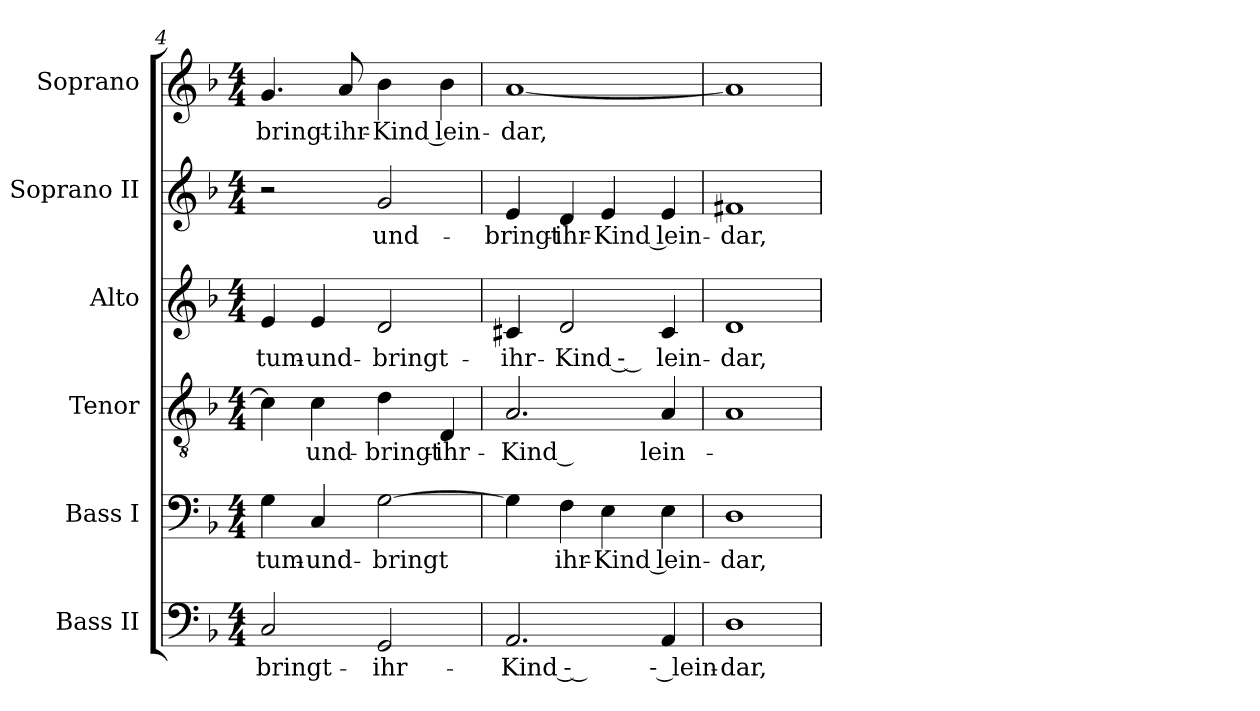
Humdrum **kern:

**kern	**text	**kern	**text	**kern	**text	**kern	**text	**kern	**text	**kern	**text
*part6	*part6	*part5	*part5	*part4	*part4	*part3	*part3	*part2	*part2	*part1	*part1
*staff6	*staff6	*staff5	*staff5	*staff4	*staff4	*staff3	*staff3	*staff2	*staff2	*staff1	*staff1
*I"Bass II	*	*I"Bass I	*	*I"Tenor	*	*I"Alto	*	*I"Soprano  II	*	*I"Soprano	*
*I'B II	*	*I'B I	*	*I'T	*	*I'A	*	*I'S II	*	*	*
!!LO:PB:g=z
*clefF4	*	*clefF4	*	*clefGv2	*	*clefG2	*	*clefG2	*	*clefG2	*
*	*	*	*	*ITrd7c12	*	*	*	*	*	*	*
*k[b-]	*	*k[b-]	*	*k[b-]	*	*k[b-]	*	*k[b-]	*	*k[b-]	*
*F:	*	*F:	*	*F:	*	*F:	*	*F:	*	*F:	*
*M4/4	*	*M4/4	*	*M4/4	*	*M4/4	*	*M4/4	*	*M4/4	*
=4	=4	=4	=4	=4	=4	=4	=4	=4	=4	=4	=4
!	!LO:LY:b:color=#000000	!	!	!	!	!	!	!	!	!	!
!	!	!	!LO:LY:b:color=#000000	!	!	!	!	!	!	!	!
!	!	!	!	!	!	!	!LO:LY:b:color=#000000	!	!	!	!
!	!	!	!	!	!	!	!	!	!	!	!LO:LY:b:color=#000000
2Ci/	-bringt-	4Gi\	-tum-	4Ci\]	.	4ei/	-tum-	2r	.	4.gi/	-bringt-
!	!	!	!LO:LY:b:color=#000000	!	!	!	!	!	!	!	!
!	!	!	!	!	!LO:LY:b:color=#000000	!	!	!	!	!	!
!	!	!	!	!	!	!	!LO:LY:b:color=#000000	!	!	!	!
.	.	4Ci/	-und-	4Ci\	und-	4ei/	-und-	.	.	.	.
!	!	!	!	!	!	!	!	!	!	!	!LO:LY:b:color=#000000
.	.	.	.	.	.	.	.	.	.	8ai/	-ihr-
!	!LO:LY:b:color=#000000	!	!	!	!	!	!	!	!	!	!
!	!	!	!LO:LY:b:color=#000000	!	!	!	!	!	!	!	!
!	!	!	!	!	!LO:LY:b:color=#000000	!	!	!	!	!	!
!	!	!	!	!	!	!	!LO:LY:b:color=#000000	!	!	!	!
!	!	!	!	!	!	!	!	!	!LO:LY:b:color=#000000	!	!
!	!	!	!	!	!	!	!	!	!	!	!LO:LY:b:color=#000000
2GGi/	-ihr-	[2Gi\	-bringt	4Di\	-bringt-	2di/	-bringt-	2gi/	-und-	4b-i\	-Kind --
!	!	!	!	!	!LO:LY:b:color=#000000	!	!	!	!	!	!
!	!	!	!	!	!	!	!	!	!	!	!LO:LY:b:color=#000000
.	.	.	.	4DDi/	-ihr-	.	.	.	.	4b-i\	-lein-
=5	=5	=5	=5	=5	=5	=5	=5	=5	=5	=5	=5
!	!LO:LY:b:color=#000000	!	!	!	!	!	!	!	!	!	!
!	!	!	!	!	!LO:LY:b:color=#000000	!	!	!	!	!	!
!	!	!	!	!	!	!	!LO:LY:b:color=#000000	!	!	!	!
!	!	!	!	!	!	!	!	!	!LO:LY:b:color=#000000	!	!
!	!	!	!	!	!	!	!	!	!	!	!LO:LY:b:color=#000000
2.AAi/	-Kind - --	4Gi\]	.	2.AAi/	-Kind --	4c#Xi/	-ihr-	4ei/	-bringt-	[1ai	-dar,
!	!	!	!LO:LY:b:color=#000000	!	!	!	!	!	!	!	!
!	!	!	!	!	!	!	!LO:LY:b:color=#000000	!	!	!	!
!	!	!	!	!	!	!	!	!	!LO:LY:b:color=#000000	!	!
.	.	4Fi\	ihr-	.	.	2di/	-Kind - --	4di/	-ihr-	.	.
!	!	!	!LO:LY:b:color=#000000	!	!	!	!	!	!	!	!
!	!	!	!	!	!	!	!	!	!LO:LY:b:color=#000000	!	!
.	.	4Ei\	-Kind --	.	.	.	.	4ei/	-Kind --	.	.
!	!LO:LY:b:color=#000000	!	!	!	!	!	!	!	!	!	!
!	!	!	!LO:LY:b:color=#000000	!	!	!	!	!	!	!	!
!	!	!	!	!	!LO:LY:b:color=#000000	!	!	!	!	!	!
!	!	!	!	!	!	!	!LO:LY:b:color=#000000	!	!	!	!
!	!	!	!	!	!	!	!	!	!LO:LY:b:color=#000000	!	!
4AAi/	-- lein-	4Ei\	-lein-	4AAi/	-lein-	4c#i/	-lein-	4ei/	-lein-	.	.
=6	=6	=6	=6	=6	=6	=6	=6	=6	=6	=6	=6
!	!LO:LY:b:color=#000000	!	!	!	!	!	!	!	!	!	!
!	!	!	!LO:LY:b:color=#000000	!	!	!	!	!	!	!	!
!	!	!	!	!	!	!	!LO:LY:b:color=#000000	!	!	!	!
!	!	!	!	!	!	!	!	!	!LO:LY:b:color=#000000	!	!
1Di	-dar,-	1Di	-dar,-	1AAi	.	1di	-dar,-	1f#Xi	-dar,-	1ai]	.
=	=	=	=	=	=	=	=	=	=	=	=
*-	*-	*-	*-	*-	*-	*-	*-	*-	*-	*-	*-
